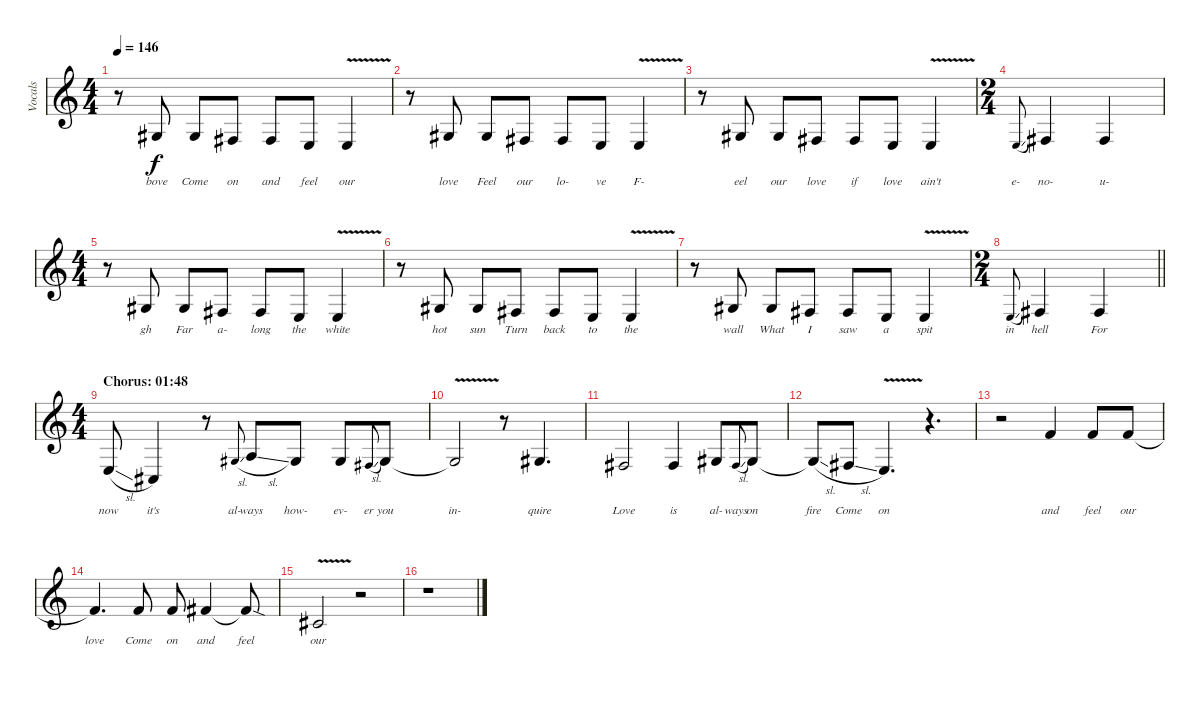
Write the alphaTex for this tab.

\track ("Vocals" "Vocals") {instrument lead2sawtooth}
\staff {score}
\tuning (E4 B3 G3 D3 A2 E2) {hide}
\ts (4 4)
\tempo 146
\clef g2
\ks c
r.8{dy f} 6.4.8{lyrics (0 "bove") lyrics (1 "") lyrics (2 "") lyrics (3 "") lyrics (4 "")} 6.4.8{lyrics (0 "Come") lyrics (1 "") lyrics (2 "") lyrics (3 "") lyrics (4 "")} 4.4.8{lyrics (0 "on") lyrics (1 "") lyrics (2 "") lyrics (3 "") lyrics (4 "")} 4.4.8{lyrics (0 "and") lyrics (1 "") lyrics (2 "") lyrics (3 "") lyrics (4 "")} 2.4.8{lyrics (0 "feel") lyrics (1 "") lyrics (2 "") lyrics (3 "") lyrics (4 "")} 2.4{v}.4{lyrics (0 "our") lyrics (1 "") lyrics (2 "") lyrics (3 "") lyrics (4 "")} |
r.8 6.4.8{lyrics (0 "love") lyrics (1 "") lyrics (2 "") lyrics (3 "") lyrics (4 "")} 6.4.8{lyrics (0 "Feel") lyrics (1 "") lyrics (2 "") lyrics (3 "") lyrics (4 "")} 4.4.8{lyrics (0 "our") lyrics (1 "") lyrics (2 "") lyrics (3 "") lyrics (4 "")} 4.4.8{lyrics (0 "lo-") lyrics (1 "") lyrics (2 "") lyrics (3 "") lyrics (4 "")} 2.4.8{lyrics (0 "ve") lyrics (1 "") lyrics (2 "") lyrics (3 "") lyrics (4 "")} 2.4{v}.4{lyrics (0 "F-") lyrics (1 "") lyrics (2 "") lyrics (3 "") lyrics (4 "")} |
r.8 6.4.8{lyrics (0 "eel") lyrics (1 "") lyrics (2 "") lyrics (3 "") lyrics (4 "")} 6.4.8{lyrics (0 "our") lyrics (1 "") lyrics (2 "") lyrics (3 "") lyrics (4 "")} 4.4.8{lyrics (0 "love") lyrics (1 "") lyrics (2 "") lyrics (3 "") lyrics (4 "")} 4.4.8{lyrics (0 "if") lyrics (1 "") lyrics (2 "") lyrics (3 "") lyrics (4 "")} 2.4.8{lyrics (0 "love") lyrics (1 "") lyrics (2 "") lyrics (3 "") lyrics (4 "")} 2.4{v}.4{lyrics (0 "ain't") lyrics (1 "") lyrics (2 "") lyrics (3 "") lyrics (4 "")} |
\ts (2 4)
2.4{sl}.8{lyrics (0 "e-") lyrics (1 "") lyrics (2 "") lyrics (3 "") lyrics (4 "") gr onbeat} 4.4.4{lyrics (0 "no-") lyrics (1 "") lyrics (2 "") lyrics (3 "") lyrics (4 "")} 4.4.4{lyrics (0 "u-") lyrics (1 "") lyrics (2 "") lyrics (3 "") lyrics (4 "")} |
\ts (4 4)
r.8 6.4.8{lyrics (0 "gh") lyrics (1 "") lyrics (2 "") lyrics (3 "") lyrics (4 "")} 6.4.8{lyrics (0 "Far") lyrics (1 "") lyrics (2 "") lyrics (3 "") lyrics (4 "")} 4.4.8{lyrics (0 "a-") lyrics (1 "") lyrics (2 "") lyrics (3 "") lyrics (4 "")} 4.4.8{lyrics (0 "long") lyrics (1 "") lyrics (2 "") lyrics (3 "") lyrics (4 "")} 2.4.8{lyrics (0 "the") lyrics (1 "") lyrics (2 "") lyrics (3 "") lyrics (4 "")} 2.4{v}.4{lyrics (0 "white") lyrics (1 "") lyrics (2 "") lyrics (3 "") lyrics (4 "")} |
r.8 6.4.8{lyrics (0 "hot") lyrics (1 "") lyrics (2 "") lyrics (3 "") lyrics (4 "")} 6.4.8{lyrics (0 "sun") lyrics (1 "") lyrics (2 "") lyrics (3 "") lyrics (4 "")} 4.4.8{lyrics (0 "Turn") lyrics (1 "") lyrics (2 "") lyrics (3 "") lyrics (4 "")} 4.4.8{lyrics (0 "back") lyrics (1 "") lyrics (2 "") lyrics (3 "") lyrics (4 "")} 2.4.8{lyrics (0 "to") lyrics (1 "") lyrics (2 "") lyrics (3 "") lyrics (4 "")} 2.4{v}.4{lyrics (0 "the") lyrics (1 "") lyrics (2 "") lyrics (3 "") lyrics (4 "")} |
r.8 6.4.8{lyrics (0 "wall") lyrics (1 "") lyrics (2 "") lyrics (3 "") lyrics (4 "")} 6.4.8{lyrics (0 "What") lyrics (1 "") lyrics (2 "") lyrics (3 "") lyrics (4 "")} 4.4.8{lyrics (0 "I") lyrics (1 "") lyrics (2 "") lyrics (3 "") lyrics (4 "")} 4.4.8{lyrics (0 "saw") lyrics (1 "") lyrics (2 "") lyrics (3 "") lyrics (4 "")} 2.4.8{lyrics (0 "a") lyrics (1 "") lyrics (2 "") lyrics (3 "") lyrics (4 "")} 2.4{v}.4{lyrics (0 "spit") lyrics (1 "") lyrics (2 "") lyrics (3 "") lyrics (4 "")} |
\ts (2 4)
\barLineRight lightlight
2.4{sl}.8{lyrics (0 "in") lyrics (1 "") lyrics (2 "") lyrics (3 "") lyrics (4 "") gr onbeat} 4.4.4{lyrics (0 "hell") lyrics (1 "") lyrics (2 "") lyrics (3 "") lyrics (4 "")} 4.4.4{lyrics (0 "For") lyrics (1 "") lyrics (2 "") lyrics (3 "") lyrics (4 "")} |
\ts (4 4)
\section ("" "Chorus: 01:48")
7.5{sl}.8{lyrics (0 "now") lyrics (1 "") lyrics (2 "") lyrics (3 "") lyrics (4 "")} 4.5.4{lyrics (0 "it's") lyrics (1 "") lyrics (2 "") lyrics (3 "") lyrics (4 "")} r.8 6.4{sl}.8{lyrics (0 "al-") lyrics (1 "") lyrics (2 "") lyrics (3 "") lyrics (4 "") gr onbeat} 7.4{sl}.8{lyrics (0 "ways") lyrics (1 "") lyrics (2 "") lyrics (3 "") lyrics (4 "")} 6.4.8{lyrics (0 "how-") lyrics (1 "") lyrics (2 "") lyrics (3 "") lyrics (4 "")} 6.4.8{lyrics (0 "ev-") lyrics (1 "") lyrics (2 "") lyrics (3 "") lyrics (4 "")} 4.4{sl}.8{lyrics (0 "er") lyrics (1 "") lyrics (2 "") lyrics (3 "") lyrics (4 "") gr onbeat} 6.4.8{lyrics (0 "you") lyrics (1 "") lyrics (2 "") lyrics (3 "") lyrics (4 "")} |
6.4{v t}.2{lyrics (0 "in-") lyrics (1 "") lyrics (2 "") lyrics (3 "") lyrics (4 "")} r.8 4.4{be (custom 0 4 15 4 45 0 60 0)}.4{d lyrics (0 "quire") lyrics (1 "") lyrics (2 "") lyrics (3 "") lyrics (4 "")} |
4.4.2{lyrics (0 "Love") lyrics (1 "") lyrics (2 "") lyrics (3 "") lyrics (4 "")} 4.4.4{lyrics (0 "is") lyrics (1 "") lyrics (2 "") lyrics (3 "") lyrics (4 "")} 6.4.8{lyrics (0 "al-") lyrics (1 "") lyrics (2 "") lyrics (3 "") lyrics (4 "")} 4.4{sl}.8{lyrics (0 "ways") lyrics (1 "") lyrics (2 "") lyrics (3 "") lyrics (4 "") gr onbeat} 6.4.8{lyrics (0 "on") lyrics (1 "") lyrics (2 "") lyrics (3 "") lyrics (4 "")} |
6.4{sl t}.8{lyrics (0 "fire") lyrics (1 "") lyrics (2 "") lyrics (3 "") lyrics (4 "")} 4.4{sl}.8{lyrics (0 "Come") lyrics (1 "") lyrics (2 "") lyrics (3 "") lyrics (4 "")} 2.4{v}.4{d lyrics (0 "on") lyrics (1 "") lyrics (2 "") lyrics (3 "") lyrics (4 "")} r.4{d} |
r.2 10.3.4{lyrics (0 "and") lyrics (1 "") lyrics (2 "") lyrics (3 "") lyrics (4 "")} 10.3.8{lyrics (0 "feel") lyrics (1 "") lyrics (2 "") lyrics (3 "") lyrics (4 "")} 10.3.8{lyrics (0 "our") lyrics (1 "") lyrics (2 "") lyrics (3 "") lyrics (4 "")} |
10.3{t}.4{d lyrics (0 "love") lyrics (1 "") lyrics (2 "") lyrics (3 "") lyrics (4 "")} 10.3.8{lyrics (0 "Come") lyrics (1 "") lyrics (2 "") lyrics (3 "") lyrics (4 "")} 10.3.8{lyrics (0 "on") lyrics (1 "") lyrics (2 "") lyrics (3 "") lyrics (4 "")} 11.3.4{lyrics (0 "and") lyrics (1 "") lyrics (2 "") lyrics (3 "") lyrics (4 "")} 11.3{sod t}.8{lyrics (0 "feel") lyrics (1 "") lyrics (2 "") lyrics (3 "") lyrics (4 "")} |
6.3{v}.2{lyrics (0 "our") lyrics (1 "") lyrics (2 "") lyrics (3 "") lyrics (4 "")} r.2 |
r.1
